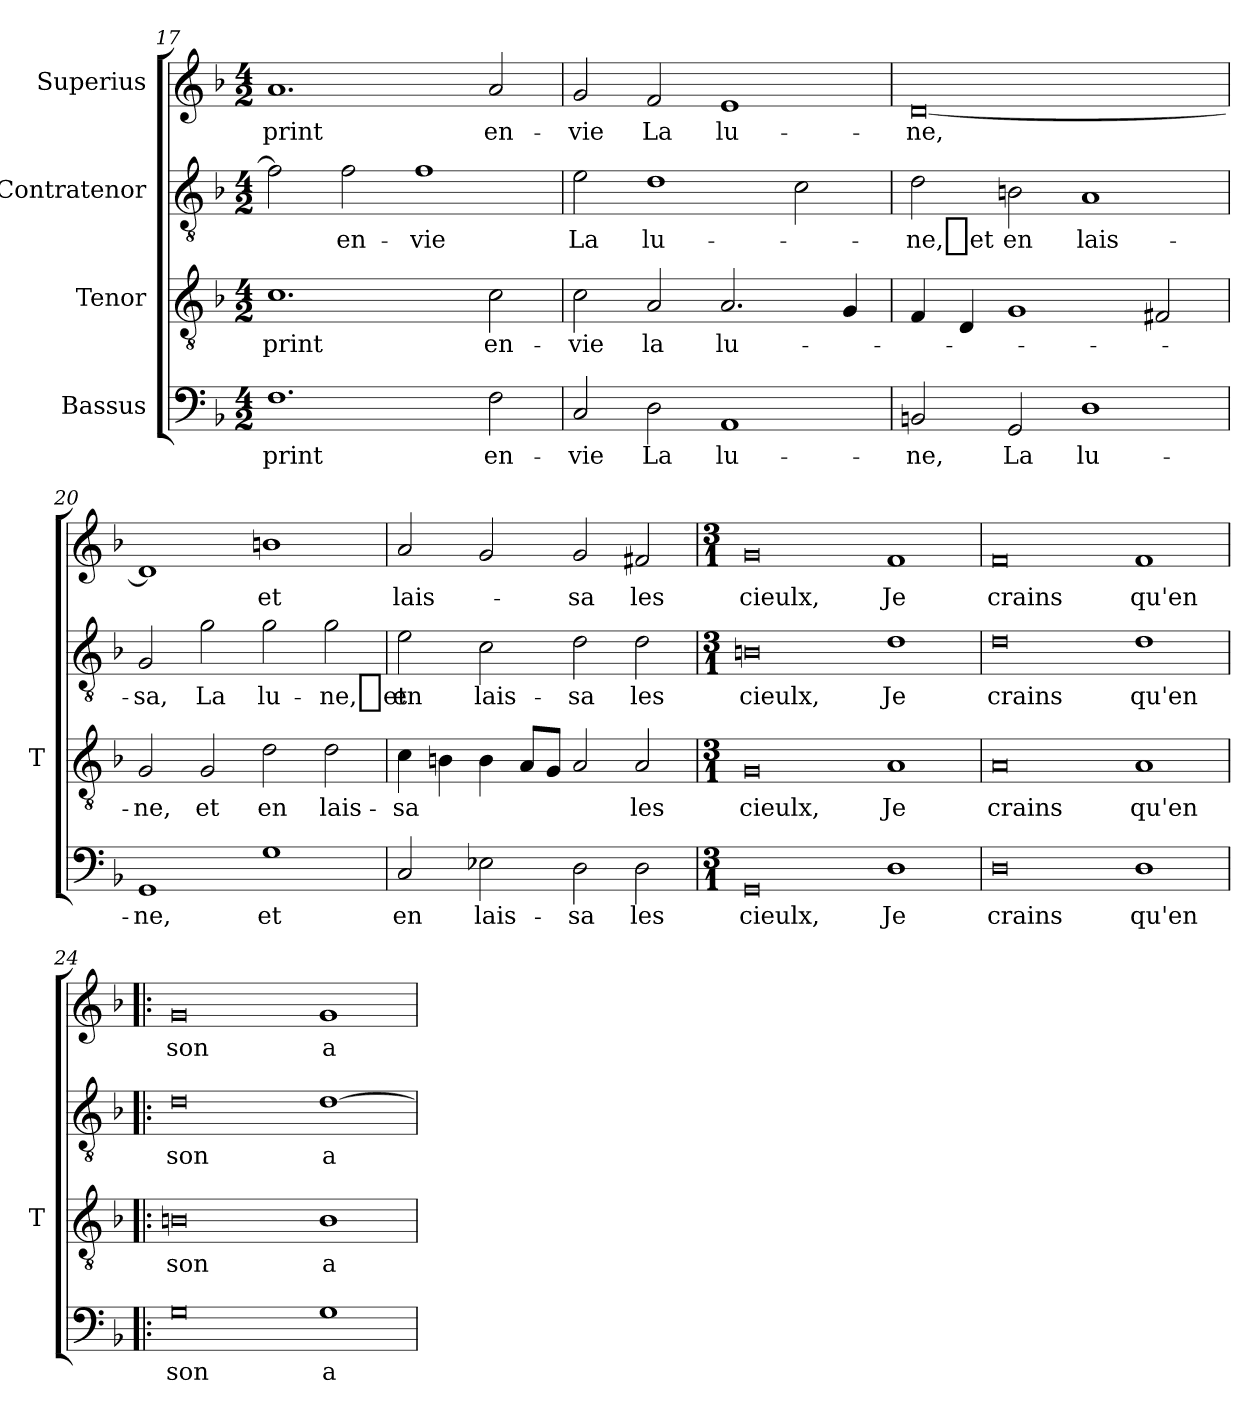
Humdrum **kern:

**kern	**text	**kern	**text	**kern	**text	**kern	**text
*part4	*part4	*part3	*part3	*part2	*part2	*part1	*part1
*staff4	*staff4	*staff3	*staff3	*staff2	*staff2	*staff1	*staff1
*I"Bassus	*	*I"Tenor	*	*I"Contratenor	*	*I"Superius	*
*	*	*I'T	*	*	*	*	*
*clefF4	*	*clefGv2	*	*clefGv2	*	*clefG2	*
*k[b-]	*	*k[b-]	*	*k[b-]	*	*k[b-]	*
*M4/2	*	*M4/2	*	*M4/2	*	*M4/2	*
=17	=17	=17	=17	=17	=17	=17	=17
1.F	-print	1.c	-print	2f]	.	1.a	-print
.	.	.	.	2f	en-	.	.
.	.	.	.	1f	-vie	.	.
2F	en-	2c	en-	.	.	2a	en-
=18	=18	=18	=18	=18	=18	=18	=18
2C	-vie	2c	-vie	2e	-La	2g	-vie
2D	-La	2A	-la	1d	lu-	2f	-La
1AA	lu-	2.A	lu-	.	.	1e	lu-
.	.	.	.	2c	.	.	.
.	.	4G	.	.	.	.	.
=19	=19	=19	=19	=19	=19	=19	=19
2BB	-ne,	4F	.	2d	-ne,_et	[0d	-ne,
.	.	4D	.	.	.	.	.
2GG	-La	1G	.	2Bn	-en	.	.
1D	lu-	.	.	1A	lais-	.	.
.	.	2F#X	.	.	.	.	.
=20	=20	=20	=20	=20	=20	=20	=20
1GG	-ne,	2G	-ne,	2G	-sa,	1d]	.
.	.	2G	-et	2g	-La	.	.
1G	-et	2d	-en	2g	lu-	1b	-et
.	.	2d	lais-	2g	-ne,_et	.	.
=21	=21	=21	=21	=21	=21	=21	=21
2C	-en	4c	-sa	2e	-en	2a	lais-
.	.	4B	.	.	.	.	.
2E-X	lais-	4B	.	2c	lais-	2g	.
.	.	8AL	.	.	.	.	.
.	.	8GJ	.	.	.	.	.
2D	-sa	2A	.	2d	-sa	2g	-sa
2D	-les	2A	-les	2d	-les	2f#X	-les
=22	=22	=22	=22	=22	=22	=22	=22
*M3/1	*	*M3/1	*	*M3/1	*	*M3/1	*
0GG	-cieulx,	0G	-cieulx,	0Bn	-cieulx,	0g	-cieulx,
1D	-Je	1A	-Je	1d	-Je	1f	-Je
=23	=23	=23	=23	=23	=23	=23	=23
0D	-crains	0A	-crains	0d	-crains	0f	-crains
1D	-qu'en	1A	-qu'en	1d	-qu'en	1f	-qu'en
=24!|:	=24!|:	=24!|:	=24!|:	=24!|:	=24!|:	=24!|:	=24!|:
0G	-son	0B	-son	0d	-son	0g	-son
1G	a-	1B	a-	[1d	a-	1g	a-
=	=	=	=	=	=	=	=
*-	*-	*-	*-	*-	*-	*-	*-
